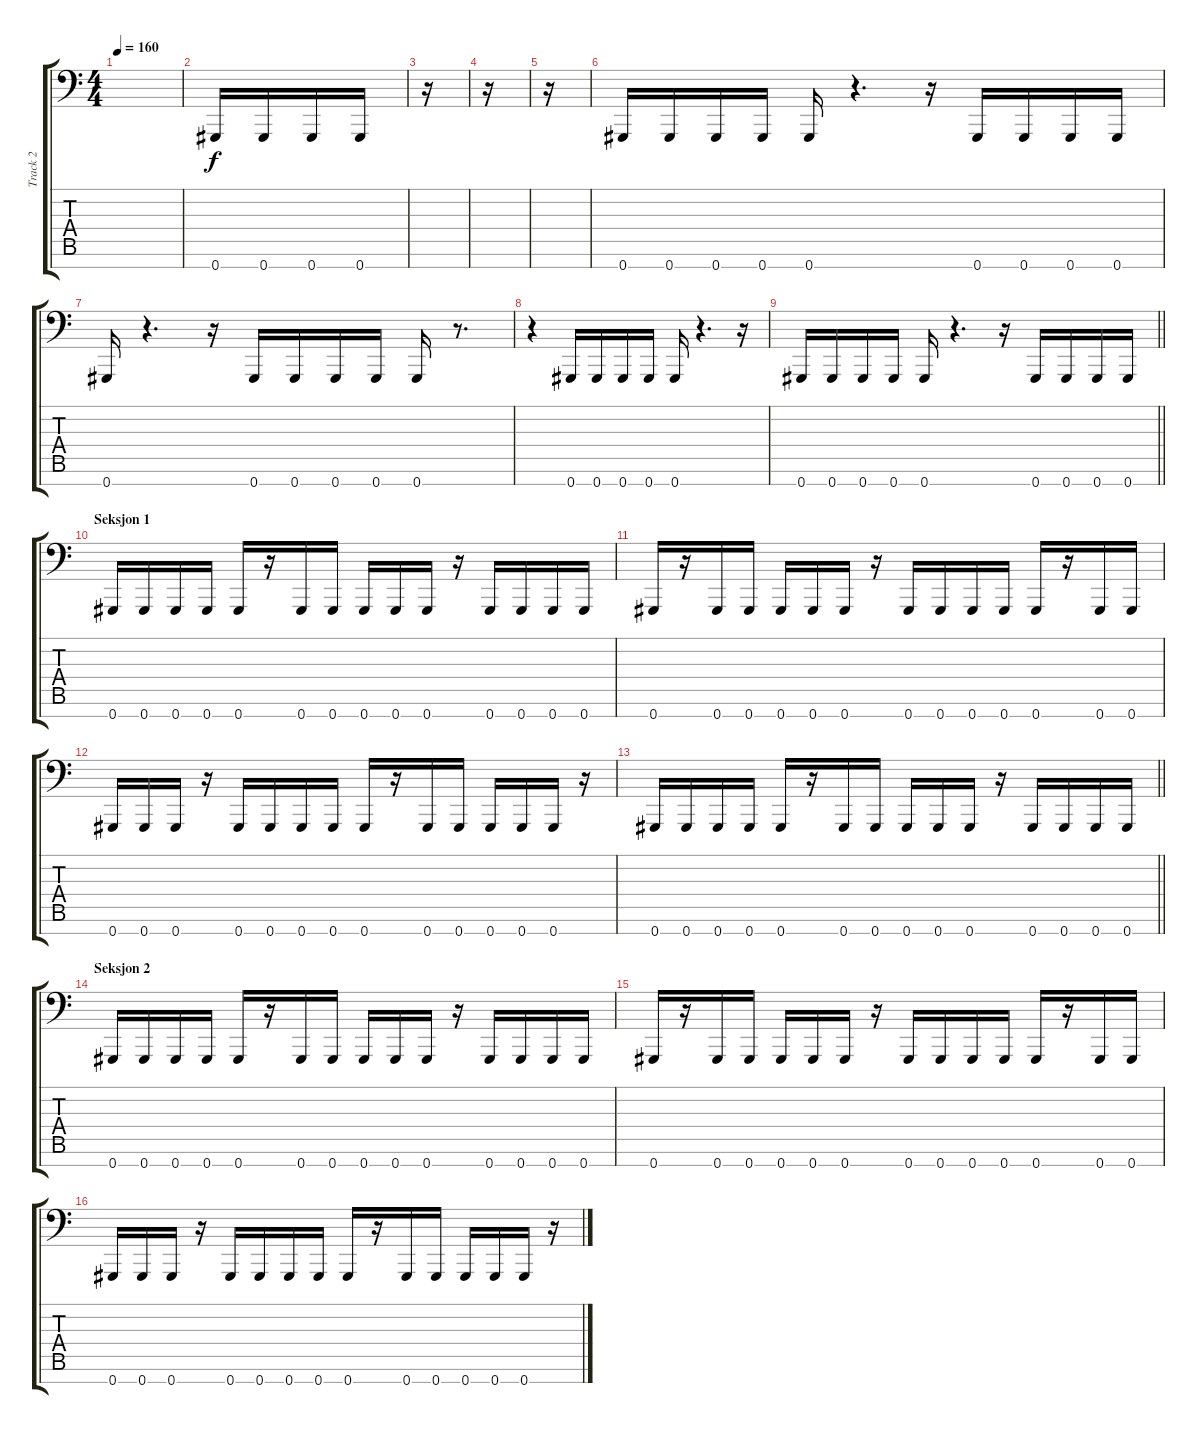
\track ("Track 2" "Track 2") {instrument slapbass1}
\staff {score tabs}
\tuning (Eb3 Bb2 Gb2 Db2 Ab1 Eb1 Ab0) {hide}
\ts (4 4)
\tempo 160
\clef f4
\ks c
|
0.7.16 0.7.16 0.7.16 0.7.16 |
r.16 |
r.16 |
r.16 |
0.7.16 0.7.16 0.7.16 0.7.16 0.7.16 r.4{d} r.16 0.7.16 0.7.16 0.7.16 0.7.16 |
0.7.16 r.4{d} r.16 0.7.16 0.7.16 0.7.16 0.7.16 0.7.16 r.8{d} |
r.4 0.7.16 0.7.16 0.7.16 0.7.16 0.7.16 r.4{d} r.16 |
\barLineRight lightlight
0.7.16 0.7.16 0.7.16 0.7.16 0.7.16 r.4{d} r.16 0.7.16 0.7.16 0.7.16 0.7.16 |
\section ("" "Seksjon 1")
0.7.16 0.7.16 0.7.16 0.7.16 0.7.16 r.16 0.7.16 0.7.16 0.7.16 0.7.16 0.7.16 r.16 0.7.16 0.7.16 0.7.16 0.7.16 |
0.7.16 r.16 0.7.16 0.7.16 0.7.16 0.7.16 0.7.16 r.16 0.7.16 0.7.16 0.7.16 0.7.16 0.7.16 r.16 0.7.16 0.7.16 |
0.7.16 0.7.16 0.7.16 r.16 0.7.16 0.7.16 0.7.16 0.7.16 0.7.16 r.16 0.7.16 0.7.16 0.7.16 0.7.16 0.7.16 r.16 |
\barLineRight lightlight
0.7.16 0.7.16 0.7.16 0.7.16 0.7.16 r.16 0.7.16 0.7.16 0.7.16 0.7.16 0.7.16 r.16 0.7.16 0.7.16 0.7.16 0.7.16 |
\section ("" "Seksjon 2")
0.7.16 0.7.16 0.7.16 0.7.16 0.7.16 r.16 0.7.16 0.7.16 0.7.16 0.7.16 0.7.16 r.16 0.7.16 0.7.16 0.7.16 0.7.16 |
0.7.16 r.16 0.7.16 0.7.16 0.7.16 0.7.16 0.7.16 r.16 0.7.16 0.7.16 0.7.16 0.7.16 0.7.16 r.16 0.7.16 0.7.16 |
0.7.16 0.7.16 0.7.16 r.16 0.7.16 0.7.16 0.7.16 0.7.16 0.7.16 r.16 0.7.16 0.7.16 0.7.16 0.7.16 0.7.16 r.16
